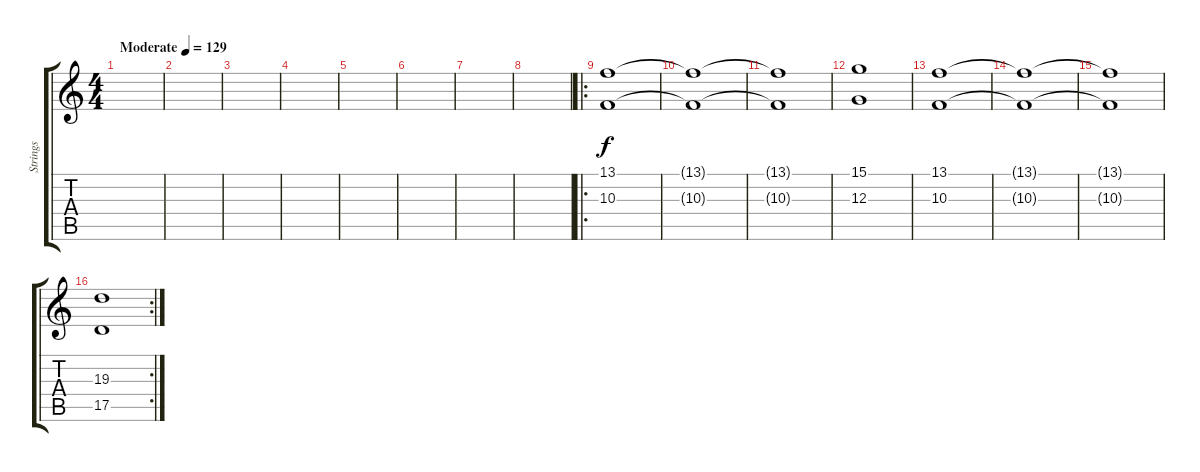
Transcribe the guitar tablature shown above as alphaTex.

\track ("Strings" "Strings") {instrument stringensemble1}
\staff {score tabs}
\tuning (E4 B3 G3 D3 A2 D2) {hide}
\ts (4 4)
\tempo (129 "Moderate")
\clef g2
\ks c
|
|
|
|
|
|
|
|
\ro
(13.1 10.3).1 |
(13.1{t} 10.3{t}).1 |
(13.1{t} 10.3{t}).1 |
(15.1 12.3).1 |
(13.1 10.3).1 |
(13.1{t} 10.3{t}).1 |
(13.1{t} 10.3{t}).1 |
\rc 2
(19.3 17.5).1
